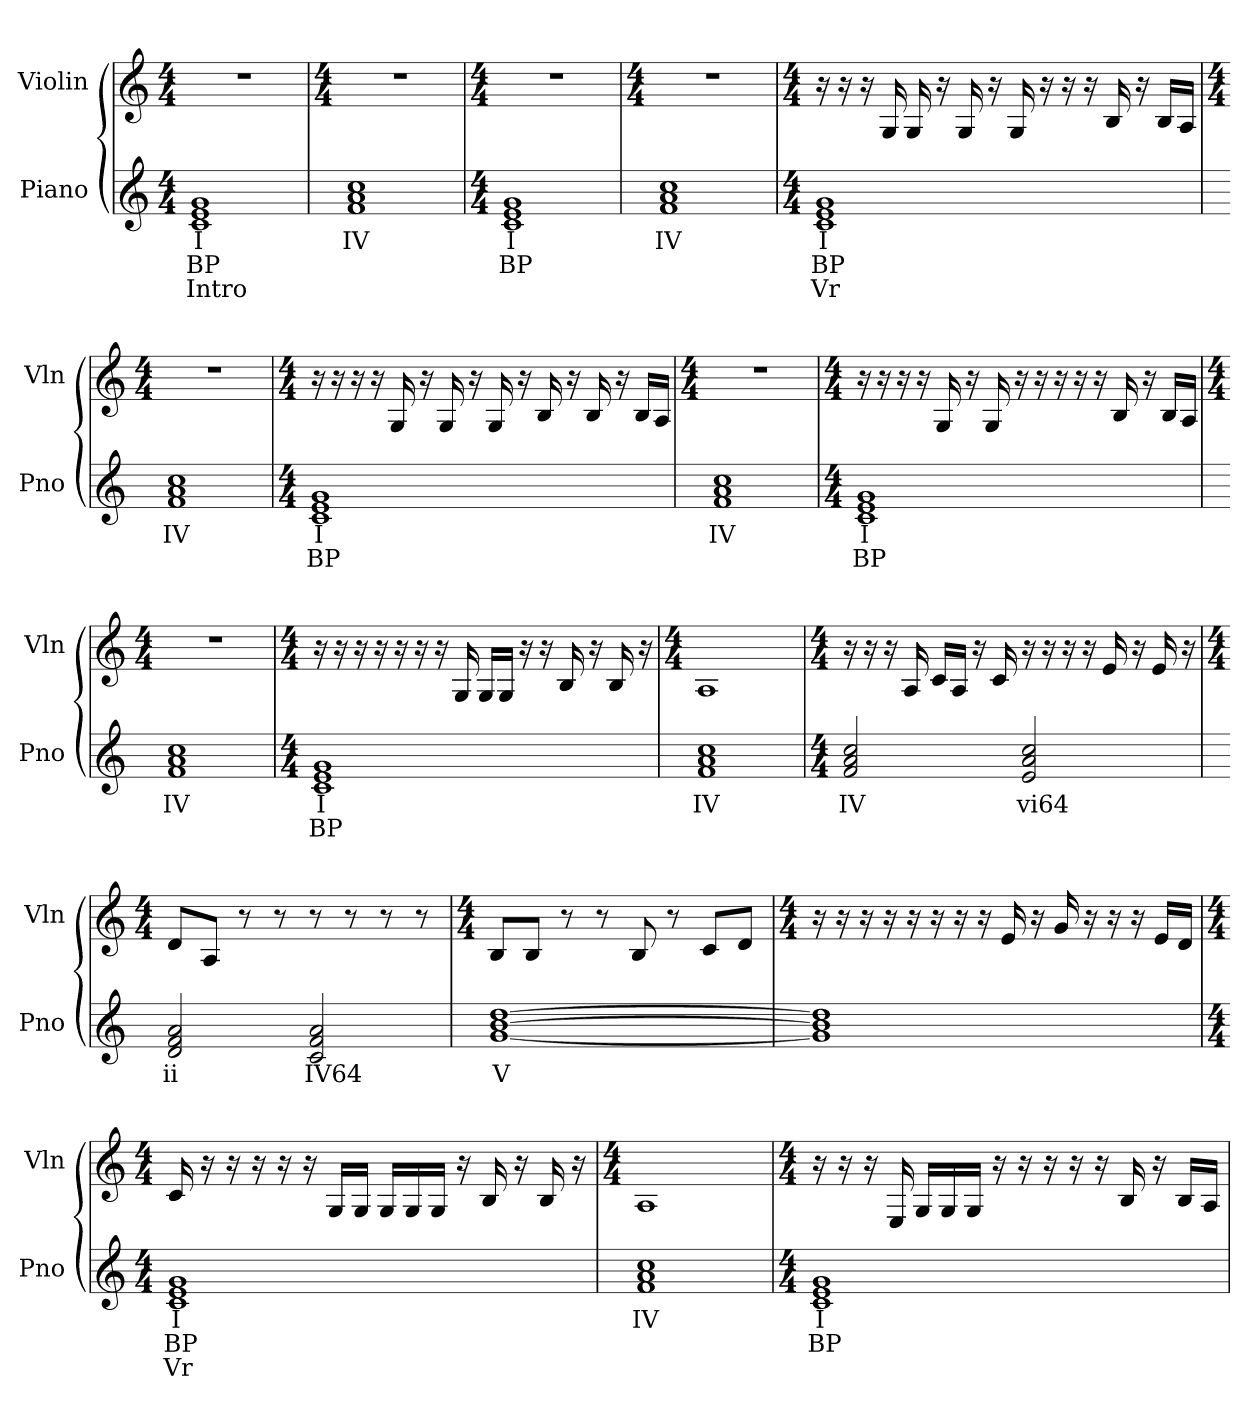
**kern	**text	**text	**text	**kern
*part2	*part2	*part2	*part2	*part1
*staff2	*staff2	*staff2	*staff2	*staff1
*I"Piano	*	*	*	*I"Violin
*I'Pno	*	*	*	*I'Vln
*k[]	*	*	*	*
*C:	*	*	*	*
*M4/4	*	*	*	*M4/4
=	=	=	=	=
1c 1e 1g	I	BP	Intro	1r
=	=	=	=	=
*k[]	*	*	*	*
*C:	*	*	*	*
*	*	*	*	*M4/4
1f 1a 1cc	IV	.	.	1r
=	=	=	=	=
*k[]	*	*	*	*
*C:	*	*	*	*
*M4/4	*	*	*	*M4/4
1c 1e 1g	I	BP	.	1r
=	=	=	=	=
*k[]	*	*	*	*
*C:	*	*	*	*
*	*	*	*	*M4/4
1f 1a 1cc	IV	.	.	1r
=	=	=	=	=
*k[]	*	*	*	*
*C:	*	*	*	*
*M4/4	*	*	*	*M4/4
1c 1e 1g	I	BP	Vr	16r
.	.	.	.	16r
.	.	.	.	16r
.	.	.	.	16G
.	.	.	.	16G
.	.	.	.	16r
.	.	.	.	16G
.	.	.	.	16r
.	.	.	.	16G
.	.	.	.	16r
.	.	.	.	16r
.	.	.	.	16r
.	.	.	.	16B
.	.	.	.	16r
.	.	.	.	16BLL
.	.	.	.	16AJJ
=	=	=	=	=
*k[]	*	*	*	*
*C:	*	*	*	*
*	*	*	*	*M4/4
1f 1a 1cc	IV	.	.	1r
=	=	=	=	=
*k[]	*	*	*	*
*C:	*	*	*	*
*M4/4	*	*	*	*M4/4
1c 1e 1g	I	BP	.	16r
.	.	.	.	16r
.	.	.	.	16r
.	.	.	.	16r
.	.	.	.	16G
.	.	.	.	16r
.	.	.	.	16G
.	.	.	.	16r
.	.	.	.	16G
.	.	.	.	16r
.	.	.	.	16B
.	.	.	.	16r
.	.	.	.	16B
.	.	.	.	16r
.	.	.	.	16BLL
.	.	.	.	16AJJ
=	=	=	=	=
*k[]	*	*	*	*
*C:	*	*	*	*
*	*	*	*	*M4/4
1f 1a 1cc	IV	.	.	1r
=	=	=	=	=
*k[]	*	*	*	*
*C:	*	*	*	*
*M4/4	*	*	*	*M4/4
1c 1e 1g	I	BP	.	16r
.	.	.	.	16r
.	.	.	.	16r
.	.	.	.	16r
.	.	.	.	16G
.	.	.	.	16r
.	.	.	.	16G
.	.	.	.	16r
.	.	.	.	16r
.	.	.	.	16r
.	.	.	.	16r
.	.	.	.	16r
.	.	.	.	16B
.	.	.	.	16r
.	.	.	.	16BLL
.	.	.	.	16AJJ
=	=	=	=	=
*k[]	*	*	*	*
*C:	*	*	*	*
*	*	*	*	*M4/4
1f 1a 1cc	IV	.	.	1r
=	=	=	=	=
*k[]	*	*	*	*
*C:	*	*	*	*
*M4/4	*	*	*	*M4/4
1c 1e 1g	I	BP	.	16r
.	.	.	.	16r
.	.	.	.	16r
.	.	.	.	16r
.	.	.	.	16r
.	.	.	.	16r
.	.	.	.	16r
.	.	.	.	16G
.	.	.	.	16GLL
.	.	.	.	16GJJ
.	.	.	.	16r
.	.	.	.	16r
.	.	.	.	16B
.	.	.	.	16r
.	.	.	.	16B
.	.	.	.	16r
=	=	=	=	=
*k[]	*	*	*	*
*C:	*	*	*	*
*	*	*	*	*M4/4
1f 1a 1cc	IV	.	.	1A
=	=	=	=	=
*k[]	*	*	*	*
*C:	*	*	*	*
*M4/4	*	*	*	*M4/4
2f 2a 2cc	IV	.	.	16r
.	.	.	.	16r
.	.	.	.	16r
.	.	.	.	16A
.	.	.	.	16cLL
.	.	.	.	16AJJ
.	.	.	.	16r
.	.	.	.	16c
2e 2a 2cc	vi64	.	.	16r
.	.	.	.	16r
.	.	.	.	16r
.	.	.	.	16r
.	.	.	.	16e
.	.	.	.	16r
.	.	.	.	16e
.	.	.	.	16r
=	=	=	=	=
*k[]	*	*	*	*
*C:	*	*	*	*
*	*	*	*	*M4/4
2d 2f 2a	ii	.	.	8dL
.	.	.	.	8AJ
.	.	.	.	8r
.	.	.	.	8r
2c 2f 2a	IV64	.	.	8r
.	.	.	.	8r
.	.	.	.	8r
.	.	.	.	8r
=	=	=	=	=
*k[]	*	*	*	*
*C:	*	*	*	*
*	*	*	*	*M4/4
[1g [1b [1dd	V	.	.	8BL
.	.	.	.	8BJ
.	.	.	.	8r
.	.	.	.	8r
.	.	.	.	8B
.	.	.	.	8r
.	.	.	.	8cL
.	.	.	.	8dJ
=	=	=	=	=
*k[]	*	*	*	*
*C:	*	*	*	*
*	*	*	*	*M4/4
1g] 1b] 1dd]	.	.	.	16r
.	.	.	.	16r
.	.	.	.	16r
.	.	.	.	16r
.	.	.	.	16r
.	.	.	.	16r
.	.	.	.	16r
.	.	.	.	16r
.	.	.	.	16e
.	.	.	.	16r
.	.	.	.	16g
.	.	.	.	16r
.	.	.	.	16r
.	.	.	.	16r
.	.	.	.	16eLL
.	.	.	.	16dJJ
=	=	=	=	=
*k[]	*	*	*	*
*C:	*	*	*	*
*M4/4	*	*	*	*M4/4
1c 1e 1g	I	BP	Vr	16c
.	.	.	.	16r
.	.	.	.	16r
.	.	.	.	16r
.	.	.	.	16r
.	.	.	.	16r
.	.	.	.	16GLL
.	.	.	.	16GJJ
.	.	.	.	16GLL
.	.	.	.	16G
.	.	.	.	16GJJ
.	.	.	.	16r
.	.	.	.	16B
.	.	.	.	16r
.	.	.	.	16B
.	.	.	.	16r
=	=	=	=	=
*k[]	*	*	*	*
*C:	*	*	*	*
*	*	*	*	*M4/4
1f 1a 1cc	IV	.	.	1A
=	=	=	=	=
*k[]	*	*	*	*
*C:	*	*	*	*
*M4/4	*	*	*	*M4/4
1c 1e 1g	I	BP	.	16r
.	.	.	.	16r
.	.	.	.	16r
.	.	.	.	16E
.	.	.	.	16GLL
.	.	.	.	16G
.	.	.	.	16GJJ
.	.	.	.	16r
.	.	.	.	16r
.	.	.	.	16r
.	.	.	.	16r
.	.	.	.	16r
.	.	.	.	16B
.	.	.	.	16r
.	.	.	.	16BLL
.	.	.	.	16AJJ
=	=	=	=	=
*-	*-	*-	*-	*-
